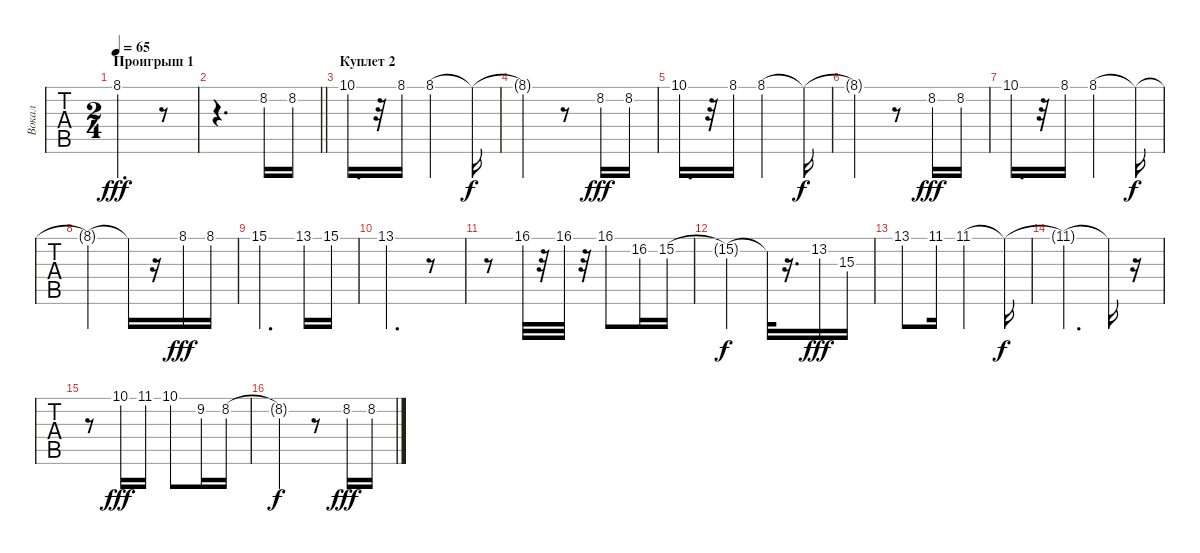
\track ("Вокал" "Вокал") {instrument flute}
\staff {tabs}
\tuning (E4 B3 G3 D3 A2 E2) {hide}
\ts (2 4)
\section ("" "Проигрыш 1")
\tempo 65
\clef g2
\ks c
8.1.4{d dy fff} r.8 |
\barLineRight lightlight
r.4{d} 8.2.16 8.2.16 |
\section ("" "Куплет 2")
10.1.16{d} r.32 8.1.16 8.1.4 8.1{t}.16{dy f} |
8.1{t}.4 r.8 8.2.16{dy fff} 8.2.16 |
10.1.16{d} r.32 8.1.16 8.1.4 8.1{t}.16{dy f} |
8.1{t}.4 r.8 8.2.16{dy fff} 8.2.16 |
10.1.16{d} r.32 8.1.16 8.1.4 8.1{t}.16{dy f} |
8.1{t}.4 8.1{t}.16 r.16 8.1.16{dy fff} 8.1.16 |
15.1.4{d} 13.1.16 15.1.16 |
13.1.4{d} r.8 |
r.8 16.1.32 r.32 16.1.32 r.32 16.1.8 16.2.16 15.2.16 |
15.2{t}.4{dy f} 15.2{t}.32 r.16{d} 13.2.16{dy fff} 15.3.16 |
13.1.8 11.1.16 11.1.4 11.1{t}.16{dy f} |
11.1{t}.4{d} 11.1{t}.16 r.16 |
r.8 10.1.16{dy fff} 11.1.16 10.1.8 9.2.16 8.2.16 |
8.2{t}.4{dy f} r.8 8.2.16{dy fff} 8.2.16
